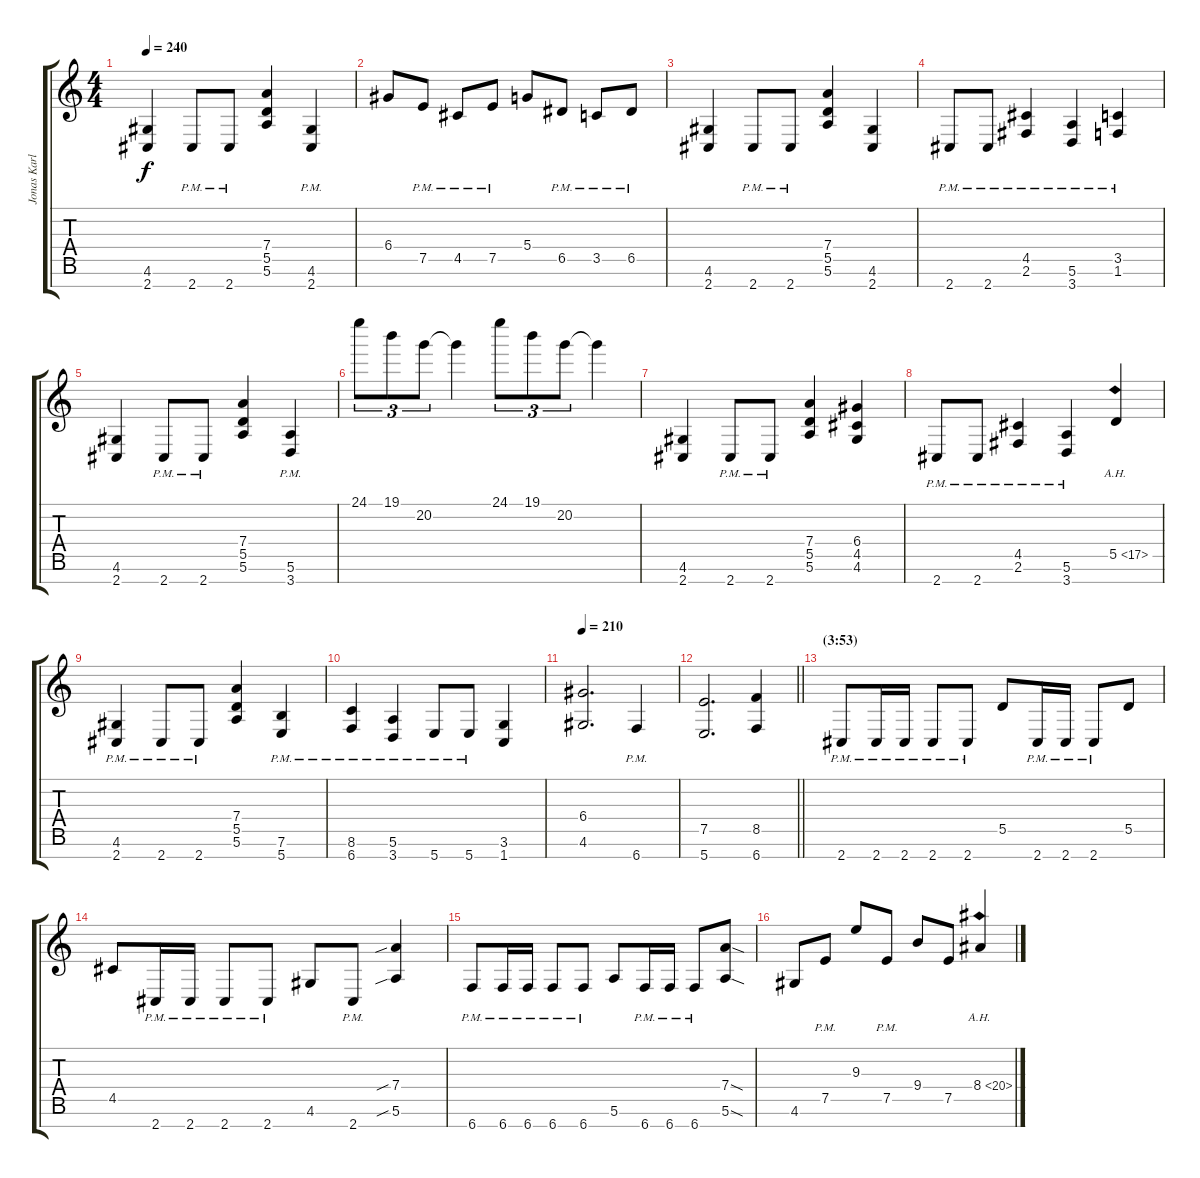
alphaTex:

\track ("Jonas Karlsson" "Jonas Karl") {instrument distortionguitar}
\staff {score tabs}
\tuning (E4 B3 G3 D3 A2 E2 B1) {hide}
\ts (4 4)
\tempo 240
\clef g2
\ks c
(4.6 2.7).4{dy f} 2.7{pm}.8 2.7{pm}.8 (7.4 5.5 5.6).4 (4.6{pm} 2.7{pm}).4 |
6.4.8 7.5{pm}.8 4.5{pm}.8 7.5{pm}.8 5.4.8 6.5{pm}.8 3.5{pm}.8 6.5{pm}.8 |
(4.6 2.7).4 2.7{pm}.8 2.7{pm}.8 (7.4 5.5 5.6).4 (4.6 2.7).4 |
2.7{pm}.8 2.7{pm}.8 (4.5{pm} 2.6{pm}).4 (5.6{pm} 3.7{pm}).4 (3.5{pm} 1.6{pm}).4 |
(4.6 2.7).4 2.7{pm}.8 2.7{pm}.8 (7.4 5.5 5.6).4 (5.6{pm} 3.7{pm}).4 |
24.1.8{tu (3 2)} 19.1.8{tu (3 2)} 20.2.8{tu (3 2)} 20.2{t}.4 24.1.8{tu (3 2)} 19.1.8{tu (3 2)} 20.2.8{tu (3 2)} 20.2{t}.4 |
(4.6 2.7).4 2.7{pm}.8 2.7{pm}.8 (7.4 5.5 5.6).4 (6.4 4.5 4.6).4 |
2.7{pm}.8 2.7{pm}.8 (4.5{pm} 2.6{pm}).4 (5.6{pm} 3.7{pm}).4 5.5{ah 12}.4 |
(4.6{pm} 2.7{pm}).4 2.7{pm}.8 2.7{pm}.8 (7.4 5.5 5.6).4 (7.6{pm} 5.7{pm}).4 |
(8.6{pm} 6.7{pm}).4 (5.6{pm} 3.7{pm}).4 5.7{pm}.8 5.7{pm}.8 (3.6 1.7).4 |
\tempo 210
(6.4 4.6).2{d} 6.7{pm}.4 |
\barLineRight lightlight
(7.5 5.7).2{d} (8.5 6.7).4 |
\section ("" "(3:53)")
2.7{pm}.8 2.7{pm}.16 2.7{pm}.16 2.7{pm}.8 2.7{pm}.8 5.5.8 2.7{pm}.16 2.7{pm}.16 2.7{pm}.8 5.5.8 |
4.5.8 2.7{pm}.16 2.7{pm}.16 2.7{pm}.8 2.7{pm}.8 4.6.8 2.7{pm}.8 (7.4{sib} 5.6{sib}).4 |
6.7{pm}.8 6.7{pm}.16 6.7{pm}.16 6.7{pm}.8 6.7{pm}.8 5.6.8 6.7{pm}.16 6.7{pm}.16 6.7{pm}.8 (7.4{sod} 5.6{sod}).8 |
4.6.8 7.5{pm}.8 9.3.8 7.5{pm}.8 9.4.8 7.5.8 8.4{ah 12}.4
